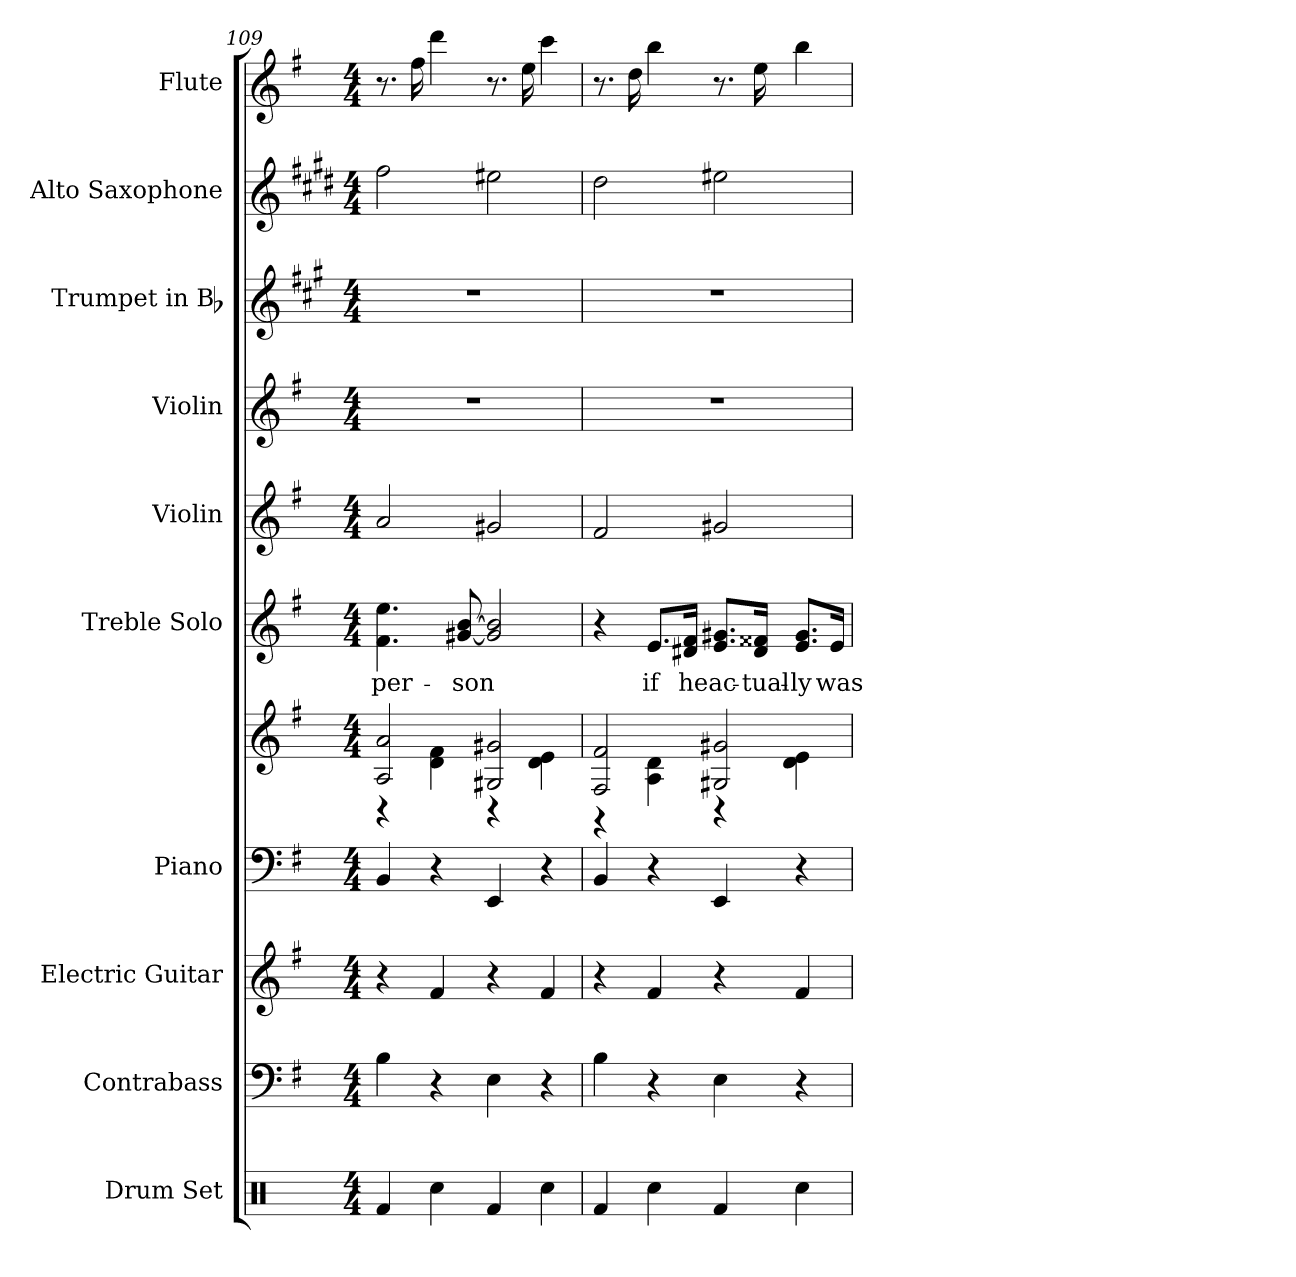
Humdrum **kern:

**kern	**kern	**kern	**kern	**kern	**kern	**text	**kern	**kern	**kern	**kern	**kern
*part10	*part9	*part8	*part7	*part7	*part6	*part6	*part5	*part4	*part3	*part2	*part1
*staff11	*staff10	*staff9	*staff8	*staff7	*staff6	*staff6	*staff5	*staff4	*staff3	*staff2	*staff1
*I"Drum Set	*I"Contrabass	*I"Electric Guitar	*I"Piano	*	*I"Treble Solo	*	*I"Violin	*I"Violin	*I"Trumpet in Bb	*I"Alto Saxophone	*I"Flute
*I'Dr.	*I'Cb.	*I'E. Gtr.	*I'Pno.	*	*I'Tr. Solo	*	*I'Vln.	*I'Vln.	*I'Tpt.	*I'Alto Sax.	*I'Fl.
*clefX	*clefF4	*clefG2	*clefF4	*clefG2	*clefG2	*	*clefG2	*clefG2	*clefG2	*clefG2	*clefG2
*	*ITrd7c12	*ITrd7c12	*	*	*	*	*	*	*ITrd1c2	*ITrd5c9	*
*k[]	*k[f#]	*k[f#]	*k[f#]	*k[f#]	*k[f#]	*	*k[f#]	*k[f#]	*k[f#]	*k[f#]	*k[f#]
*C:	*G:	*G:	*G:	*G:	*G:	*	*G:	*G:	*G:	*G:	*G:
*M4/4	*M4/4	*M4/4	*M4/4	*M4/4	*M4/4	*	*M4/4	*M4/4	*M4/4	*M4/4	*M4/4
=109	=109	=109	=109	=109	=109	=109	=109	=109	=109	=109	=109
*	*	*	*	*^	*	*	*	*	*	*	*
!	!	!	!	!	!	!	!LO:LY:b:color=#000000	!	!	!	!	!
4Rfi/	4BBi\	4r	4BBi/	2Ai/ 2ai	4r	4.f#i\ 4.eei	per-	2ai/	1r	1r	2ai\	8.r
.	.	.	.	.	.	.	.	.	.	.	.	16ff#i\
4Rcci\	4r	4F#i/	4r	.	4di\ 4f#i	.	.	.	.	.	.	4dddi\
!	!	!	!	!	!	!	!LO:LY:b:color=#000000	!	!	!	!	!
.	.	.	.	.	.	[<8g#Xi/ [>8bi	-son	.	.	.	.	.
4Rfi/	4EEi\	4r	4EEi/	2G#Xi/ 2g#Xi	4r	2g#i/] 2bi]	.	2g#Xi/	.	.	2g#Xi\	8.r
.	.	.	.	.	.	.	.	.	.	.	.	16eei\
4Rcci\	4r	4F#i/	4r	.	4di\ 4ei	.	.	.	.	.	.	4ccci\
=110	=110	=110	=110	=110	=110	=110	=110	=110	=110	=110	=110	=110
4Rfi/	4BBi\	4r	4BBi/	2F#i/ 2f#i	4r	4r	.	2f#i/	1r	1r	2f#i\	8.r
.	.	.	.	.	.	.	.	.	.	.	.	16ddi\
!	!	!	!	!	!	!	!LO:LY:b:color=#000000	!	!	!	!	!
4Rcci\	4r	4F#i/	4r	.	4Ai\ 4di	8.ei/L	if	.	.	.	.	4bbi\
!	!	!	!	!	!	!	!LO:LY:b:color=#000000	!	!	!	!	!
.	.	.	.	.	.	16d#Xi/ 16f#iJk	he	.	.	.	.	.
!	!	!	!	!	!	!	!LO:LY:b:color=#000000	!	!	!	!	!
4Rfi/	4EEi\	4r	4EEi/	2G#Xi/ 2g#Xi	4r	8.ei/ 8.g#XiL	ac-	2g#Xi/	.	.	2g#Xi\	8.r
!	!	!	!	!	!	!	!LO:LY:b:color=#000000	!	!	!	!	!
.	.	.	.	.	.	16d#i/ 16f##XiJk	-tual-	.	.	.	.	16eei\
!	!	!	!	!	!	!	!LO:LY:b:color=#000000	!	!	!	!	!
4Rcci\	4r	4F#i/	4r	.	4di\ 4ei	8.ei/ 8.g#iL	-ly	.	.	.	.	4bbi\
!	!	!	!	!	!	!	!LO:LY:b:color=#000000	!	!	!	!	!
.	.	.	.	.	.	16ei/Jk	was	.	.	.	.	.
*	*	*	*	*v	*v	*	*	*	*	*	*	*
=	=	=	=	=	=	=	=	=	=	=	=
*-	*-	*-	*-	*-	*-	*-	*-	*-	*-	*-	*-
